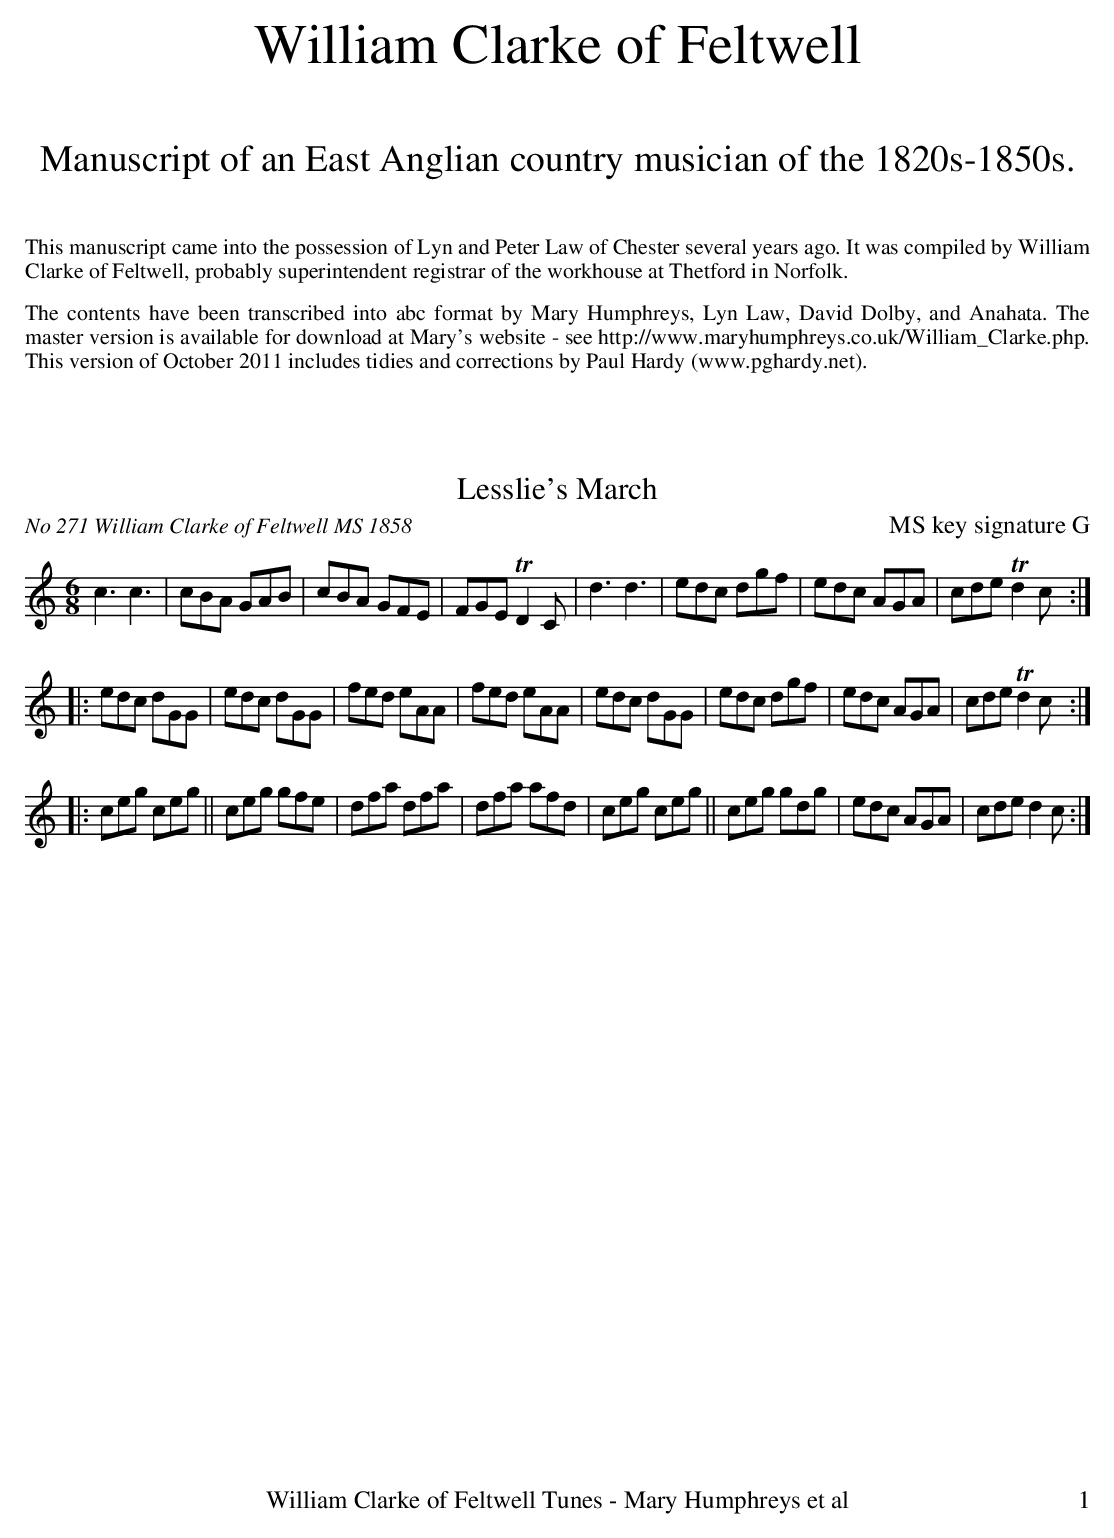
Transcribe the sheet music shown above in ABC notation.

X:1
T:Lesslie's March
O:No 271 William Clarke of Feltwell MS 1858
M:6/8
L:1/8
K:C
U:T=!trill!
c3 c3|cBA GAB|cBA GFE|FGE TD2C|d3 d3|edc dgf|edc AGA|cde Td2c:|
|:edc dGG|edc dGG|fed eAA|fed eAA|edc dGG|edc dgf|edc AGA|cde Td2c:|
|:ceg ceg||ceg gfe|dfa dfa|dfa afd|ceg ceg||ceg gdg|edc AGA|cde d2c:|
